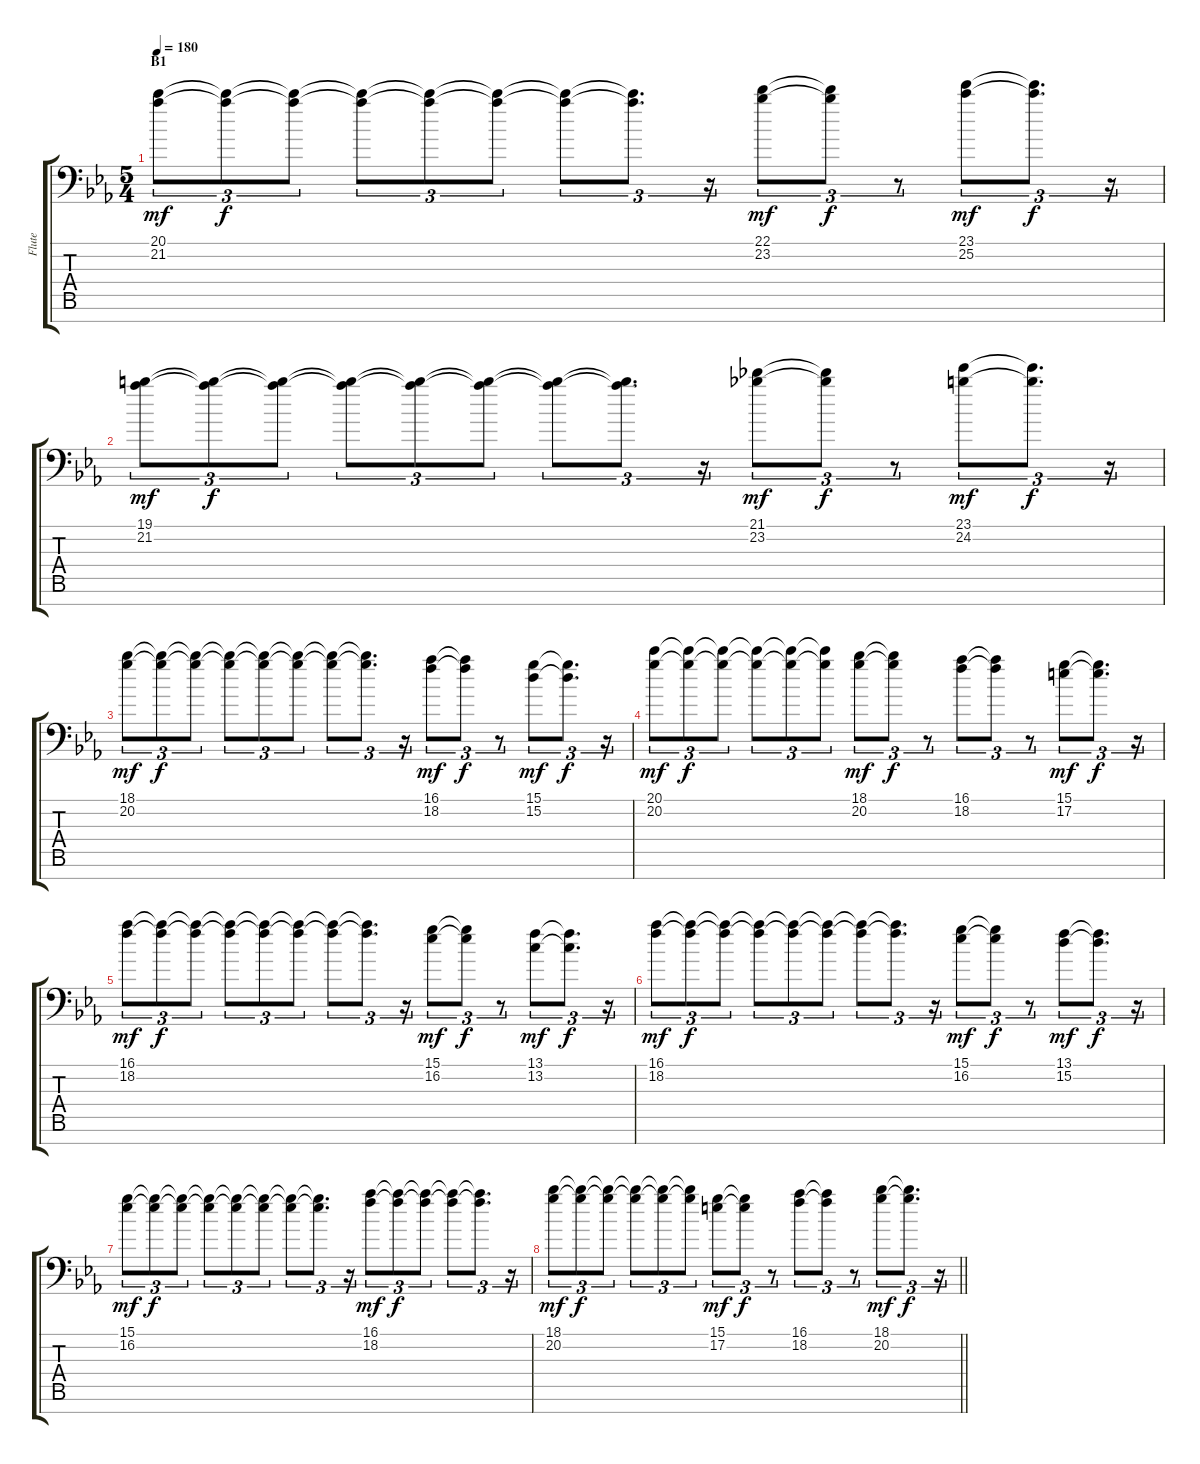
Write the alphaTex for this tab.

\track ("Flute" "Flute") {instrument ocarina}
\staff {score tabs}
\tuning (E4 B3 G3 D3 A2 E2 C-1) {hide}
\ts (5 4)
\section ("" "B1")
\tempo 180
\clef f4
\ks eb
(20.1 21.2).8{tu (3 2) dy mf} (20.1{t} 21.2{t}).8{tu (3 2) dy f} (20.1{t} 21.2{t}).8{tu (3 2)} (20.1{t} 21.2{t}).8{tu (3 2)} (20.1{t} 21.2{t}).8{tu (3 2)} (20.1{t} 21.2{t}).8{tu (3 2)} (20.1{t} 21.2{t}).8{tu (3 2)} (20.1{t} 21.2{t}).8{d tu (3 2)} r.16{tu (3 2)} (22.1 23.2).8{tu (3 2) dy mf} (22.1{t} 23.2{t}).8{tu (3 2) dy f} r.8{tu (3 2)} (23.1 25.2).8{tu (3 2) dy mf} (23.1{t} 25.2{t}).8{d tu (3 2) dy f} r.16{tu (3 2)} |
(19.1 21.2).8{tu (3 2) dy mf} (19.1{t} 21.2{t}).8{tu (3 2) dy f} (19.1{t} 21.2{t}).8{tu (3 2)} (19.1{t} 21.2{t}).8{tu (3 2)} (19.1{t} 21.2{t}).8{tu (3 2)} (19.1{t} 21.2{t}).8{tu (3 2)} (19.1{t} 21.2{t}).8{tu (3 2)} (19.1{t} 21.2{t}).8{d tu (3 2)} r.16{tu (3 2)} (21.1 23.2).8{tu (3 2) dy mf} (21.1{t} 23.2{t}).8{tu (3 2) dy f} r.8{tu (3 2)} (23.1 24.2).8{tu (3 2) dy mf} (23.1{t} 24.2{t}).8{d tu (3 2) dy f} r.16{tu (3 2)} |
(18.1 20.2).8{tu (3 2) dy mf} (18.1{t} 20.2{t}).8{tu (3 2) dy f} (18.1{t} 20.2{t}).8{tu (3 2)} (18.1{t} 20.2{t}).8{tu (3 2)} (18.1{t} 20.2{t}).8{tu (3 2)} (18.1{t} 20.2{t}).8{tu (3 2)} (18.1{t} 20.2{t}).8{tu (3 2)} (18.1{t} 20.2{t}).8{d tu (3 2)} r.16{tu (3 2)} (16.1 18.2).8{tu (3 2) dy mf} (16.1{t} 18.2{t}).8{tu (3 2) dy f} r.8{tu (3 2)} (15.1 15.2).8{tu (3 2) dy mf} (15.1{t} 15.2{t}).8{d tu (3 2) dy f} r.16{tu (3 2)} |
(20.1 20.2).8{tu (3 2) dy mf} (20.1{t} 20.2{t}).8{tu (3 2) dy f} (20.1{t} 20.2{t}).8{tu (3 2)} (20.1{t} 20.2{t}).8{tu (3 2)} (20.1{t} 20.2{t}).8{tu (3 2)} (20.1{t} 20.2{t}).8{tu (3 2)} (18.1 20.2).8{tu (3 2) dy mf} (18.1{t} 20.2{t}).8{tu (3 2) dy f} r.8{tu (3 2)} (16.1 18.2).8{tu (3 2)} (16.1{t} 18.2{t}).8{tu (3 2)} r.8{tu (3 2)} (15.1 17.2).8{tu (3 2) dy mf} (15.1{t} 17.2{t}).8{d tu (3 2) dy f} r.16{tu (3 2)} |
(16.1 18.2).8{tu (3 2) dy mf} (16.1{t} 18.2{t}).8{tu (3 2) dy f} (16.1{t} 18.2{t}).8{tu (3 2)} (16.1{t} 18.2{t}).8{tu (3 2)} (16.1{t} 18.2{t}).8{tu (3 2)} (16.1{t} 18.2{t}).8{tu (3 2)} (16.1{t} 18.2{t}).8{tu (3 2)} (16.1{t} 18.2{t}).8{d tu (3 2)} r.16{tu (3 2)} (15.1 16.2).8{tu (3 2) dy mf} (15.1{t} 16.2{t}).8{tu (3 2) dy f} r.8{tu (3 2)} (13.1 13.2).8{tu (3 2) dy mf} (13.1{t} 13.2{t}).8{d tu (3 2) dy f} r.16{tu (3 2)} |
(16.1 18.2).8{tu (3 2) dy mf} (16.1{t} 18.2{t}).8{tu (3 2) dy f} (16.1{t} 18.2{t}).8{tu (3 2)} (16.1{t} 18.2{t}).8{tu (3 2)} (16.1{t} 18.2{t}).8{tu (3 2)} (16.1{t} 18.2{t}).8{tu (3 2)} (16.1{t} 18.2{t}).8{tu (3 2)} (16.1{t} 18.2{t}).8{d tu (3 2)} r.16{tu (3 2)} (15.1 16.2).8{tu (3 2) dy mf} (15.1{t} 16.2{t}).8{tu (3 2) dy f} r.8{tu (3 2)} (13.1 15.2).8{tu (3 2) dy mf} (13.1{t} 15.2{t}).8{d tu (3 2) dy f} r.16{tu (3 2)} |
(15.1 16.2).8{tu (3 2) dy mf} (15.1{t} 16.2{t}).8{tu (3 2) dy f} (15.1{t} 16.2{t}).8{tu (3 2)} (15.1{t} 16.2{t}).8{tu (3 2)} (15.1{t} 16.2{t}).8{tu (3 2)} (15.1{t} 16.2{t}).8{tu (3 2)} (15.1{t} 16.2{t}).8{tu (3 2)} (15.1{t} 16.2{t}).8{d tu (3 2)} r.16{tu (3 2)} (16.1 18.2).8{tu (3 2) dy mf} (16.1{t} 18.2{t}).8{tu (3 2) dy f} (16.1{t} 18.2{t}).8{tu (3 2)} (16.1{t} 18.2{t}).8{tu (3 2)} (16.1{t} 18.2{t}).8{d tu (3 2)} r.16{tu (3 2)} |
\barLineRight lightlight
(18.1 20.2).8{tu (3 2) dy mf} (18.1{t} 20.2{t}).8{tu (3 2) dy f} (18.1{t} 20.2{t}).8{tu (3 2)} (18.1{t} 20.2{t}).8{tu (3 2)} (18.1{t} 20.2{t}).8{tu (3 2)} (18.1{t} 20.2{t}).8{tu (3 2)} (15.1 17.2).8{tu (3 2) dy mf} (15.1{t} 17.2{t}).8{tu (3 2) dy f} r.8{tu (3 2)} (16.1 18.2).8{tu (3 2)} (16.1{t} 18.2{t}).8{tu (3 2)} r.8{tu (3 2)} (18.1 20.2).8{tu (3 2) dy mf} (18.1{t} 20.2{t}).8{d tu (3 2) dy f} r.16{tu (3 2)}
